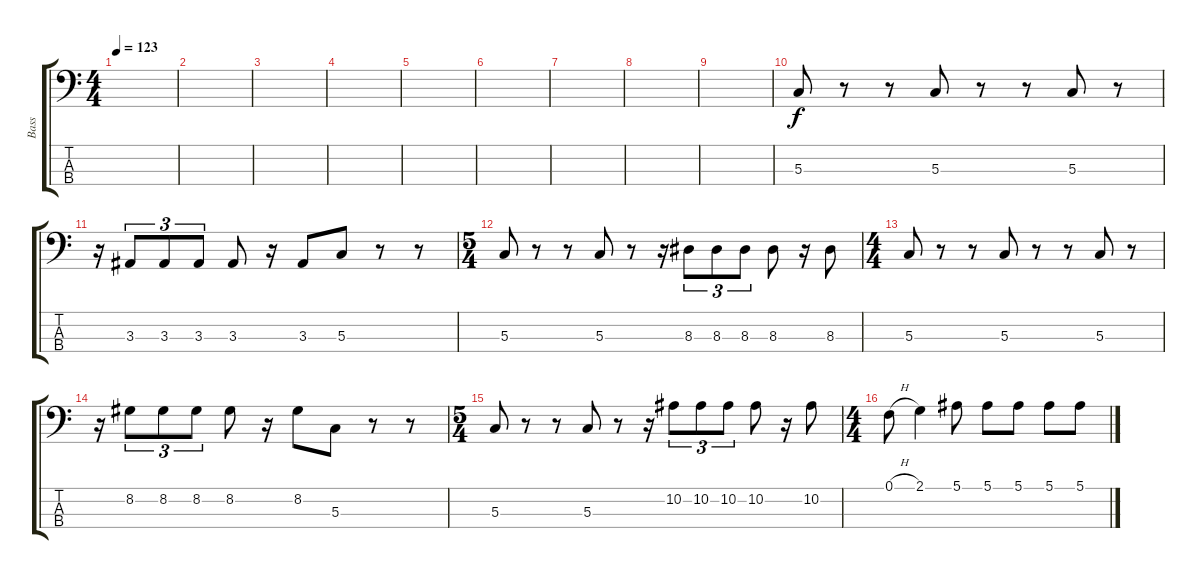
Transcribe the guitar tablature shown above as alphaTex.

\track ("Bass" "Bass") {instrument electricbassfinger}
\staff {score tabs}
\tuning (F2 C2 G1 D1) {hide}
\ts (4 4)
\tempo 123
\clef f4
\ks c
|
|
|
|
|
|
|
|
|
5.3.8 r.8 r.8 5.3.8 r.8 r.8 5.3.8 r.8 |
r.16 3.3.8{tu (3 2)} 3.3.8{tu (3 2)} 3.3.8{tu (3 2)} 3.3.8 r.16 3.3.8 5.3.8 r.8 r.8 |
\ts (5 4)
5.3.8 r.8 r.8 5.3.8 r.8 r.16 8.3.8{tu (3 2)} 8.3.8{tu (3 2)} 8.3.8{tu (3 2)} 8.3.8 r.16 8.3.8 |
\ts (4 4)
5.3.8 r.8 r.8 5.3.8 r.8 r.8 5.3.8 r.8 |
r.16 8.2.8{tu (3 2)} 8.2.8{tu (3 2)} 8.2.8{tu (3 2)} 8.2.8 r.16 8.2.8 5.3.8 r.8 r.8 |
\ts (5 4)
5.3.8 r.8 r.8 5.3.8 r.8 r.16 10.2.8{tu (3 2)} 10.2.8{tu (3 2)} 10.2.8{tu (3 2)} 10.2.8 r.16 10.2.8 |
\ts (4 4)
0.1{h}.8 2.1.4 5.1.8 5.1.8 5.1.8 5.1.8 5.1.8
